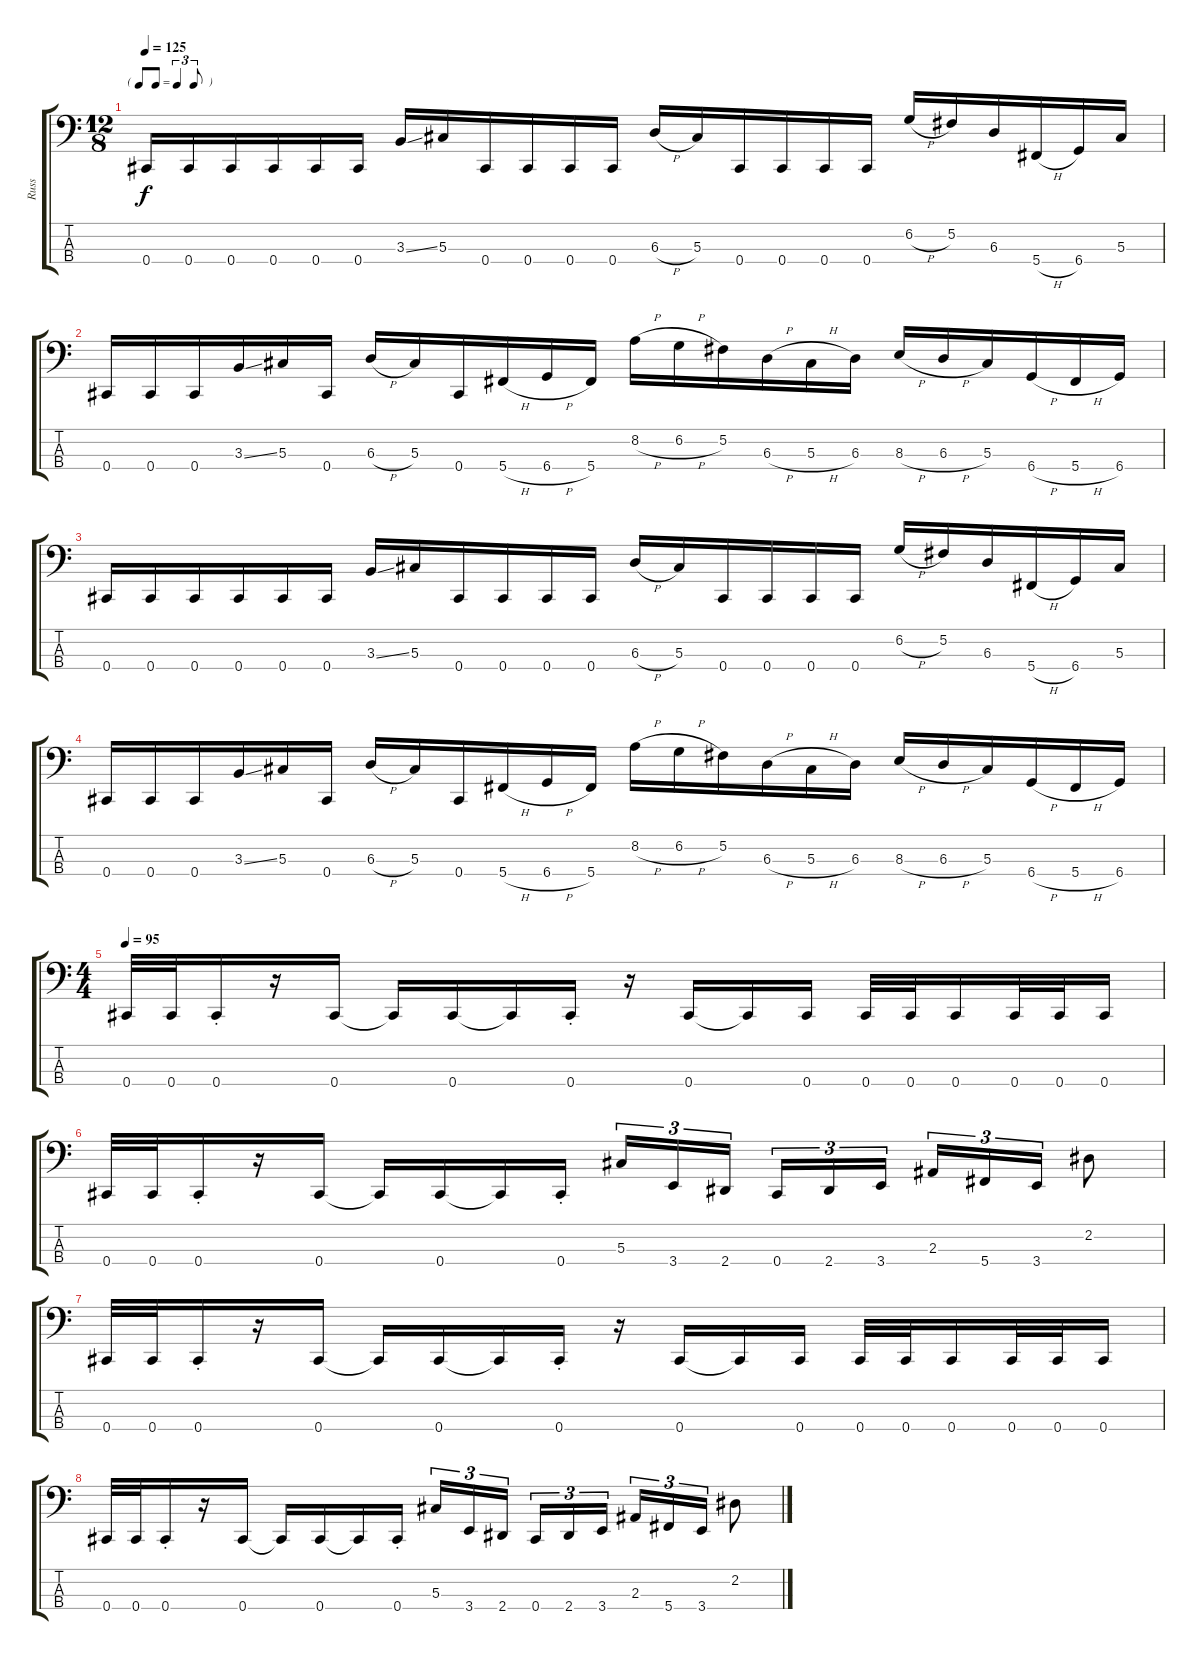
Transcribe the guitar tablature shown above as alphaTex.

\track ("Russ" "Russ") {instrument electricbassfinger}
\staff {score tabs}
\tuning (Gb2 Db2 Ab1 Db1) {hide}
\ts (12 8)
\tf triplet8th
\tempo 125
\clef f4
\ks c
0.4.16{dy f} 0.4.16 0.4.16 0.4.16 0.4.16 0.4.16 3.3{ss}.16 5.3.16 0.4.16 0.4.16 0.4.16 0.4.16 6.3{h}.16 5.3.16 0.4.16 0.4.16 0.4.16 0.4.16 6.2{h}.16 5.2.16 6.3.16 5.4{h}.16 6.4.16 5.3.16 |
0.4.16 0.4.16 0.4.16 3.3{ss}.16 5.3.16 0.4.16 6.3{h}.16 5.3.16 0.4.16 5.4{h}.16 6.4{h}.16 5.4.16 8.2{h}.16 6.2{h}.16 5.2.16 6.3{h}.16 5.3{h}.16 6.3.16 8.3{h}.16 6.3{h}.16 5.3.16 6.4{h}.16 5.4{h}.16 6.4.16 |
0.4.16 0.4.16 0.4.16 0.4.16 0.4.16 0.4.16 3.3{ss}.16 5.3.16 0.4.16 0.4.16 0.4.16 0.4.16 6.3{h}.16 5.3.16 0.4.16 0.4.16 0.4.16 0.4.16 6.2{h}.16 5.2.16 6.3.16 5.4{h}.16 6.4.16 5.3.16 |
0.4.16 0.4.16 0.4.16 3.3{ss}.16 5.3.16 0.4.16 6.3{h}.16 5.3.16 0.4.16 5.4{h}.16 6.4{h}.16 5.4.16 8.2{h}.16 6.2{h}.16 5.2.16 6.3{h}.16 5.3{h}.16 6.3.16 8.3{h}.16 6.3{h}.16 5.3.16 6.4{h}.16 5.4{h}.16 6.4.16 |
\ts (4 4)
\tempo 95
0.4.32 0.4.32 0.4{st}.16 r.16 0.4.16 0.4{t}.16 0.4.16 0.4{t}.16 0.4{st}.16 r.16 0.4.16 0.4{t}.16 0.4.16 0.4.32 0.4.32 0.4.16 0.4.32 0.4.32 0.4.16 |
0.4.32 0.4.32 0.4{st}.16 r.16 0.4.16 0.4{t}.16 0.4.16 0.4{t}.16 0.4{st}.16 5.3.16{tu (3 2)} 3.4.16{tu (3 2)} 2.4.16{tu (3 2)} 0.4.16{tu (3 2)} 2.4.16{tu (3 2)} 3.4.16{tu (3 2)} 2.3.16{tu (3 2)} 5.4.16{tu (3 2)} 3.4.16{tu (3 2)} 2.2.8 |
0.4.32 0.4.32 0.4{st}.16 r.16 0.4.16 0.4{t}.16 0.4.16 0.4{t}.16 0.4{st}.16 r.16 0.4.16 0.4{t}.16 0.4.16 0.4.32 0.4.32 0.4.16 0.4.32 0.4.32 0.4.16 |
0.4.32 0.4.32 0.4{st}.16 r.16 0.4.16 0.4{t}.16 0.4.16 0.4{t}.16 0.4{st}.16 5.3.16{tu (3 2)} 3.4.16{tu (3 2)} 2.4.16{tu (3 2)} 0.4.16{tu (3 2)} 2.4.16{tu (3 2)} 3.4.16{tu (3 2)} 2.3.16{tu (3 2)} 5.4.16{tu (3 2)} 3.4.16{tu (3 2)} 2.2.8
